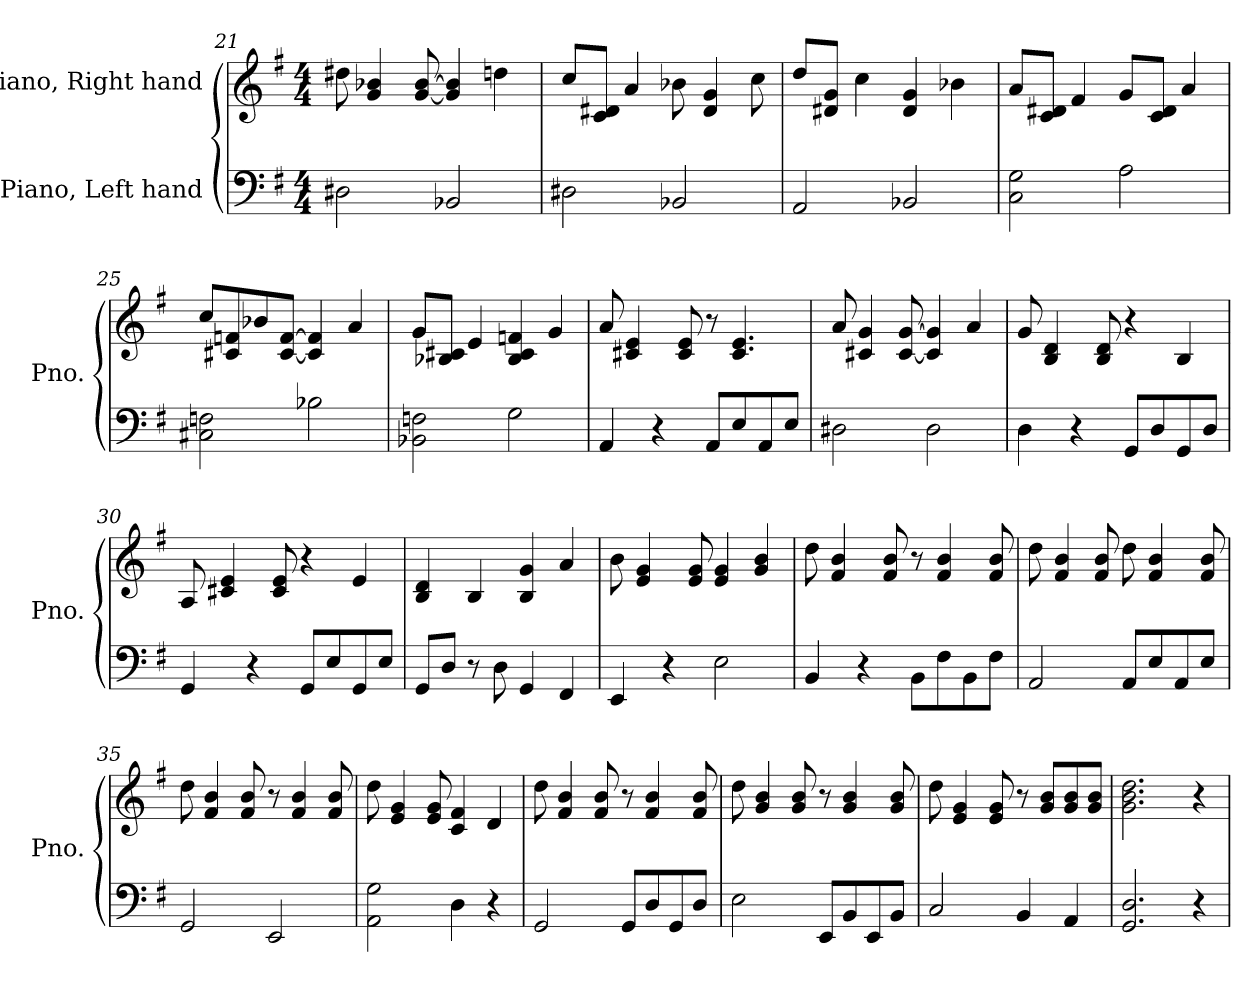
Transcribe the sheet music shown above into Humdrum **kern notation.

**kern	**kern
*part2	*part1
*staff2	*staff1
*I"Piano, Left hand	*I"Piano, Right hand
*I'Pno.	*I'Pno.
*clefF4	*clefG2
*k[f#]	*k[f#]
*M4/4	*M4/4
=21	=21
2D#X\	8dd#X\
.	4g/ 4b-X/
.	[8g/ [8b-/
2BB-X/	4g/] 4b-/]
.	4ddn\
=22	=22
2D#X\	8cc/L
.	8c/ 8d#X/J
.	4a/
2BB-X/	8b-X\
.	4d#/ 4g/
.	8cc\
=23	=23
2AA/	8dd/L
.	8d#X/ 8g/J
.	4cc\
2BB-X/	4d#/ 4g/
.	4b-X\
=24	=24
2C\ 2G\	8a/L
.	8c/ 8d#X/J
.	4f#/
2A\	8g/L
.	8c/ 8d#/J
.	4a/
!!LO:PB:g=z
=25	=25
2C#X\ 2Fn\	8cc/L
.	8c#X/ 8fn/
.	8b-X/
.	[8c#/ [8f/J
2B-X\	4c#/] 4f/]
.	4a/
=26	=26
2BB-X\ 2Fn\	8g/L
.	8B-X/ 8c#X/J
.	4e/
2G\	4B-/ 4c#/ 4fn/
.	4g/
=27	=27
4AA/	8a/
.	4c#X/ 4e/
4r	.
.	8c#/ 8e/
8AA/L	8r
8E/	4.c#/ 4.e/
8AA/	.
8E/J	.
=28	=28
2D#X\	8a/
.	4c#X/ 4g/
.	[8c#/ [8g/
2D#\	4c#/] 4g/]
.	4a/
!!LO:LB:g=z
=29	=29
4D\	8g/
.	4B/ 4d/
4r	.
.	8B/ 8d/
8GG/L	4r
8D/	.
8GG/	4B/
8D/J	.
=30	=30
4GG/	8A/
.	4c#X/ 4e/
4r	.
.	8c#/ 8e/
8GG/L	4r
8E/	.
8GG/	4e/
8E/J	.
=31	=31
8GG/L	4B/ 4d/
8D/J	.
8r	4B/
8D\	.
4GG/	4B/ 4g/
4FF#/	4a/
=32	=32
4EE/	8b\
.	4e/ 4g/
4r	.
.	8e/ 8g/
2E\	4e/ 4g/
.	4g/ 4b/
=33	=33
4BB/	8dd\
.	4f#/ 4b/
4r	.
.	8f#/ 8b/
8BB\L	8r
8F#\	4f#/ 4b/
8BB\	.
8F#\J	8f#/ 8b/
!!LO:LB:g=z
=34	=34
2AA/	8dd\
.	4f#/ 4b/
.	8f#/ 8b/
8AA/L	8dd\
8E/	4f#/ 4b/
8AA/	.
8E/J	8f#/ 8b/
=35	=35
2GG/	8dd\
.	4f#/ 4b/
.	8f#/ 8b/
2EE/	8r
.	4f#/ 4b/
.	8f#/ 8b/
=36	=36
2AA\ 2G\	8dd\
.	4e/ 4g/
.	8e/ 8g/
4D\	4c/ 4f#/
4r	4d/
=37	=37
2GG/	8dd\
.	4f#/ 4b/
.	8f#/ 8b/
8GG/L	8r
8D/	4f#/ 4b/
8GG/	.
8D/J	8f#/ 8b/
=38	=38
2E\	8dd\
.	4g/ 4b/
.	8g/ 8b/
8EE/L	8r
8BB/	4g/ 4b/
8EE/	.
8BB/J	8g/ 8b/
!!LO:LB:g=z
=39	=39
2C/	8dd\
.	4e/ 4g/
.	8e/ 8g/
4BB/	8r
.	8g/ 8b/L
4AA/	8g/ 8b/
.	8g/ 8b/J
=40	=40
2.GG/ 2.D/	2.g\ 2.b\ 2.dd\
4r	4r
=	=
*-	*-
